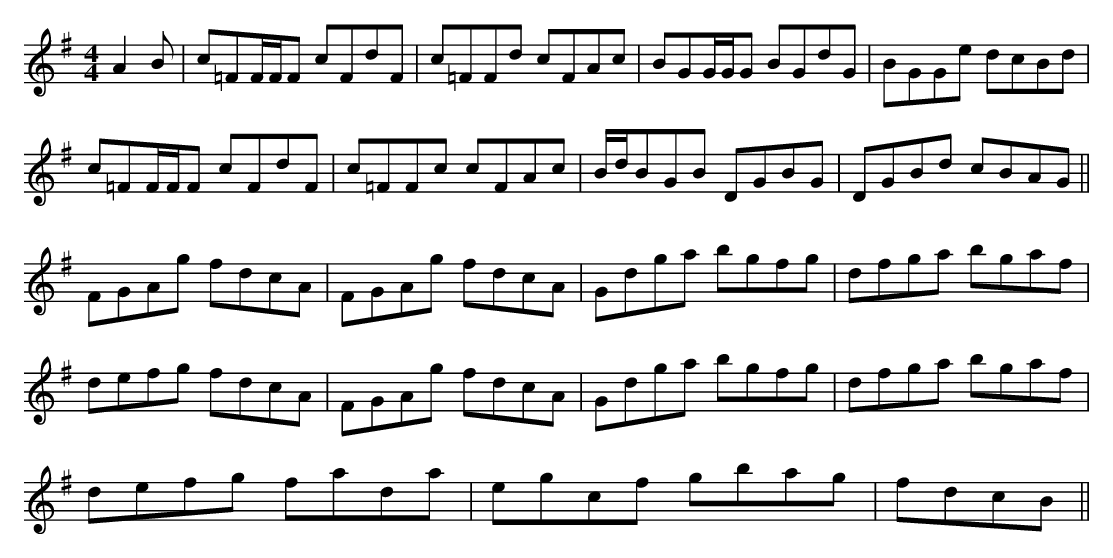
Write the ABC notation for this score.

X:1
M:4/4
K:G
A2 B|c=FF/F/F cFdF |c=FFd cFAc|BGG/G/G BGdG |BGGe dcBd|
c=FF/F/F cFdF |c=FFc cFAc| B/d/BGB DGBG |DGBd cBAG||
FGAg fdcA |FGAg fdcA|Gdga bgfg |dfga bgaf|
defg fdcA |FGAg fdcA|Gdga bgfg |dfga bgaf|
defg fada |egcf gbag| fdcB||
